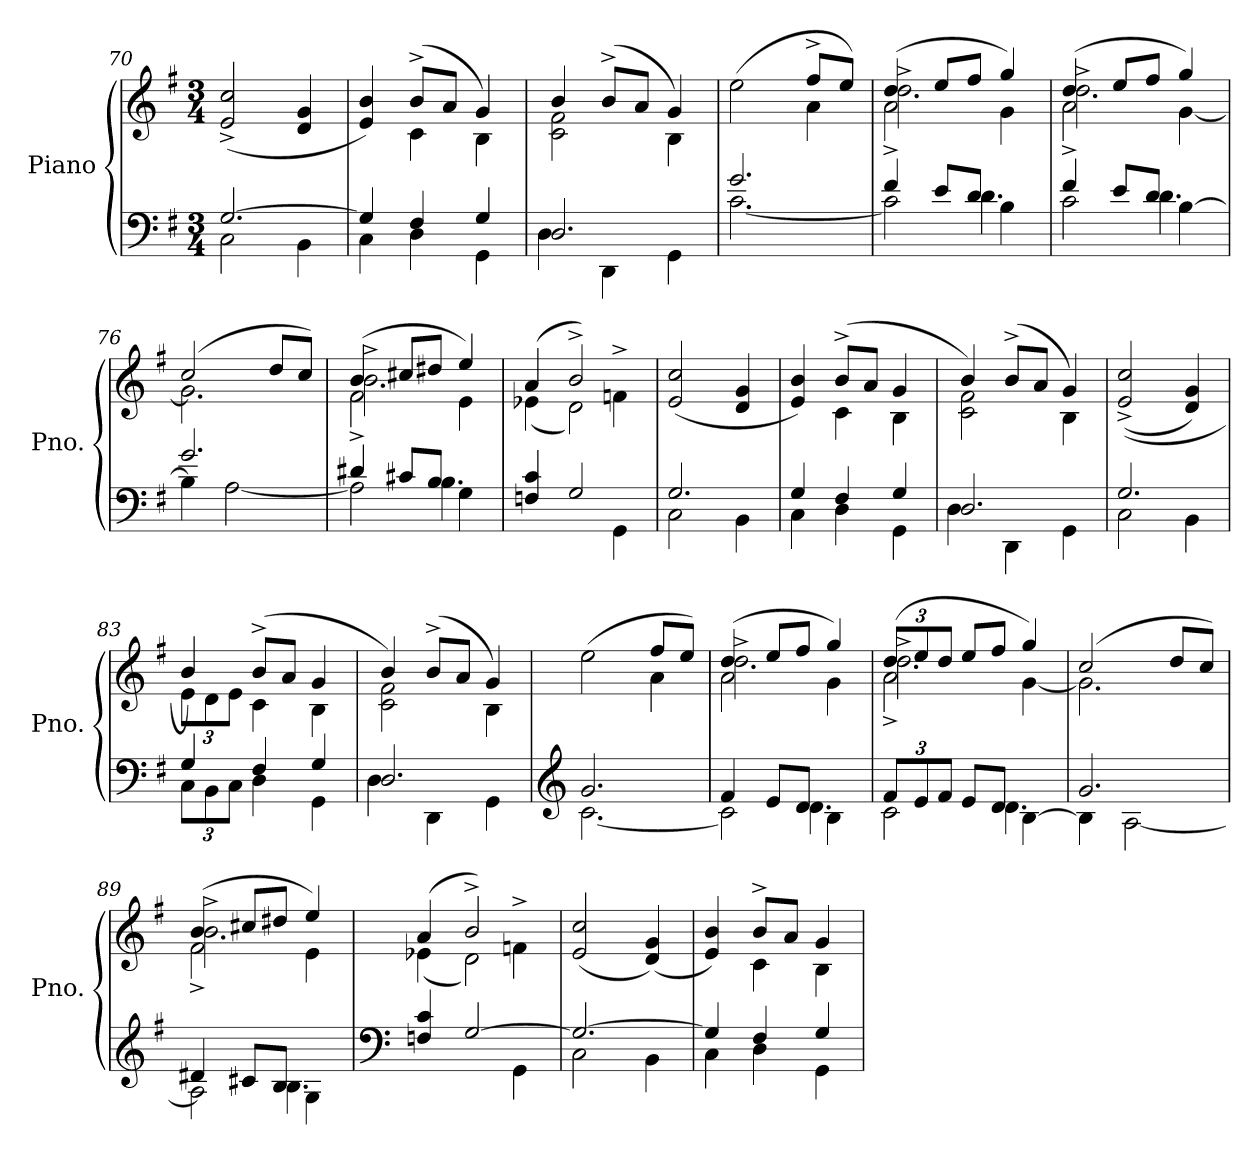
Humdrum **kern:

**kern	**kern
*part1	*part1
*staff2	*staff1
*I"Piano	*
*I'Pno.	*
*clefF4	*clefG2
*k[f#]	*k[f#]
*M3/4	*M3/4
=70	=70
*^	*
[2.G/	2C\	(<2e/^ 2cc/^
.	4BB\	4d/ 4g/
=71	=71	=71
*	*	*^
4G/]	4C\	4e/ 4b/)	4ryy
4F#/	4D\	(>8b^/L	4c\
.	.	8a/J	.
4G/	4GG\	4g/)	4B\
=72	=72	=72	=72
2.D/	4D\	4b/	2c\ 2f#\
.	4DD\	(>8b^/L	.
.	.	8a/J	.
.	4GG\	4g/)	4B\
!!LO:PB:g=z	!!
=73	=73	=73	=73
2.g/	[2.c\	(>2ee\	2ryy
.	.	8ff#^/L	4a\
.	.	8ee/J)	.
=74	=74	=74	=74
*	*^	*	*^
4f#/	2c\]	4.ryy	(>4dd/	2a^\	2.dd^\
8e/L	.	.	8ee/L	.	.
8d/J	.	4.d\	8ff#/J	.	.
4B\	4ryy	.	4gg/)	4g\	.
=75	=75	=75	=75	=75	=75
4f#/	2c\	4.ryy	(>4dd/	2a^\	2.dd^\
8e/L	.	.	8ee/L	.	.
8d/J	.	4.d\	8ff#/J	.	.
[4B\	4ryy	.	4gg/)	[4g\	.
*	*v	*v	*	*	*
*	*	*	*v	*v
=76	=76	=76	=76
2.g/	4B\]	(>2cc/	2.g\]
.	[2A\	.	.
.	.	8dd/L	.
.	.	8cc/J)	.
!!LO:LB:g=z
=77	=77	=77	=77
*	*^	*	*^
4d#X/	2A\]	4.ryy	(>4b/	2f#^\	2.b^\
8c#X/L	.	.	8cc#X/L	.	.
8B/J	.	4.B\	8dd#X/J	.	.
4G\	4ryy	.	4ee/)	4e\	.
*	*v	*v	*	*	*
=78	=78	=78	=78	=78
4Fn/ 4c/	2ryy	(>4a/	(<4e-X\	2ryy
2G/	.	2b^/)	2d\)	.
.	4GG\	.	.	4fn^\
*	*	*v	*v	*v
=79	=79	=79
2.G/	2C\	(<2e/ 2cc/
.	4BB\	4d/ 4g/
=80	=80	=80
*	*	*^
4G/	4C\	4e/ 4b/)	4ryy
4F#/	4D\	(>8b^/L	4c\
.	.	8a/J	.
4G/	4GG\	4g/	4B\
=81	=81	=81	=81
2.D/	4D\	4b/)	2c\ 2f#\
.	4DD\	(>8b^/L	.
.	.	8a/J	.
.	4GG\	4g/)	4B\
*	*	*v	*v
!!LO:LB:g=z
=82	=82	=82
2.G/	2C\	(<(>2e/^ 2cc/^
.	4BB\	4d/ 4g/)
=83	=83	=83
*	*	*^
*	*Xbrackettup	*	*Xbrackettup
4G/	12C\L	4b/)	12e\L
.	12BB\	.	12d\
.	12C\J	.	12e\J
4F#/	4D\	(>8b^/L	4c\
.	.	8a/J	.
4G/	4GG\	4g/	4B\
=84	=84	=84	=84
2.D/	4D\	4b/)	2c\ 2f#\
.	4DD\	(>8b^/L	.
.	.	8a/J	.
.	4GG\	4g/)	4B\
=85	=85	=85	=85
*clefG2	*	*	*
2.g/	[2.c\	(>2ee\	2ryy
.	.	8ff#/L	4a\
.	.	8ee/J)	.
=86	=86	=86	=86
*	*^	*	*^
4f#/	2c\]	4.ryy	(>4dd/	2a\	2.dd^\
8e/L	.	.	8ee/L	.	.
8d/J	.	4.d\	8ff#/J	.	.
4B\	4ryy	.	4gg/)	4g\	.
!!LO:LB:g=z	!!	!!
=87	=87	=87	=87	=87	=87
12f#/L	2c\	4.ryy	(>12dd/L	2a^\	2.dd^\
12e/	.	.	12ee/	.	.
12f#/J	.	.	12dd/J	.	.
8e/L	.	.	8ee/L	.	.
8d/J	.	4.d\	8ff#/J	.	.
[4B\	4ryy	.	4gg/)	[4g\	.
*	*v	*v	*	*	*
*	*	*	*v	*v
=88	=88	=88	=88
2.g/	4B\]	(>2cc/	2.g\]
.	[2A\	.	.
.	.	8dd/L	.
.	.	8cc/J)	.
=89	=89	=89	=89
*	*^	*	*^
4d#X/	2A\]	4.ryy	(>4b/	2f#^\	2.b^\
8c#X/L	.	.	8cc#X/L	.	.
8B/J	.	4.B\	8dd#X/J	.	.
4G\	4ryy	.	4ee/)	4e\	.
*v	*v	*v	*	*	*
=90	=90	=90	=90
*clefF4	*	*	*
*^	*	*	*
4Fn/ 4c/	2ryy	(>4a/	(<4e-X\	2ryy
[2G/	.	2b^/)	2d\)	.
.	4GG\	.	.	4fn^\
*	*	*v	*v	*v
!!LO:LB:g=z
=91	=91	=91
2.G/_	2C\	(<2e/ 2cc/
.	4BB\	(>4d/ 4g/)
=92	=92	=92
*	*	*^
4G/]	4C\	4e/ 4b/)	4ryy
4F#/	4D\	8b^/L	4c\
.	.	8a/J	.
4G/	4GG\	4g/	4B\
*v	*v	*	*
*	*v	*v
=	=
*-	*-
